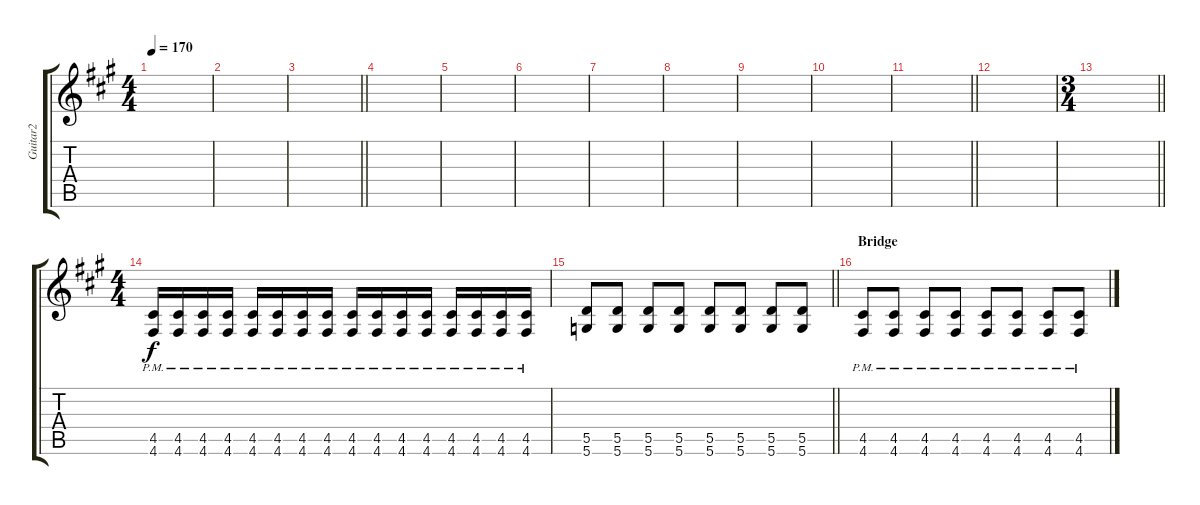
\track ("Guitar2" "Guitar2") {instrument distortionguitar}
\staff {score tabs}
\tuning (E4 B3 G3 D3 A2 D2) {hide}
\ts (4 4)
\tempo 170
\clef g2
\ks f#minor
|
|
\barLineRight lightlight
|
|
|
|
|
|
|
|
\barLineRight lightlight
|
|
\ts (3 4)
\barLineRight lightlight
|
\ts (4 4)
(4.5{pm} 4.6{pm}).16 (4.5{pm} 4.6{pm}).16 (4.5{pm} 4.6{pm}).16 (4.5{pm} 4.6{pm}).16 (4.5{pm} 4.6{pm}).16 (4.5{pm} 4.6{pm}).16 (4.5{pm} 4.6{pm}).16 (4.5{pm} 4.6{pm}).16 (4.5{pm} 4.6{pm}).16 (4.5{pm} 4.6{pm}).16 (4.5{pm} 4.6{pm}).16 (4.5{pm} 4.6{pm}).16 (4.5{pm} 4.6{pm}).16 (4.5{pm} 4.6{pm}).16 (4.5{pm} 4.6{pm}).16 (4.5{pm} 4.6{pm}).16 |
\barLineRight lightlight
(5.5 5.6).8 (5.5 5.6).8 (5.5 5.6).8 (5.5 5.6).8 (5.5 5.6).8 (5.5 5.6).8 (5.5 5.6).8 (5.5 5.6).8 |
\section ("" "Bridge")
(4.5{pm} 4.6{pm}).8 (4.5{pm} 4.6{pm}).8 (4.5{pm} 4.6{pm}).8 (4.5{pm} 4.6{pm}).8 (4.5{pm} 4.6{pm}).8 (4.5{pm} 4.6{pm}).8 (4.5{pm} 4.6{pm}).8 (4.5{pm} 4.6{pm}).8
